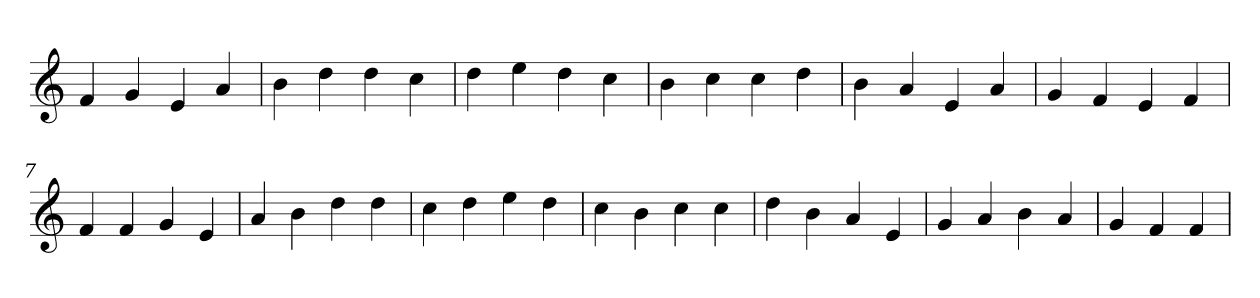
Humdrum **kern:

**kern
*part1
*staff1
*clefG2
=1
4f
4g
4e
4a
=2
4b
4dd
4dd
4cc
=3
4dd
4ee
4dd
4cc
=4
4b
4cc
4cc
4dd
=5
4b
4a
4e
4a
=6
4g
4f
4e
4f
=7
4f
4f
4g
4e
=8
4a
4b
4dd
4dd
=9
4cc
4dd
4ee
4dd
=10
4cc
4b
4cc
4cc
=11
4dd
4b
4a
4e
=12
4g
4a
4b
4a
=13
4g
4f
4f
=
*-
